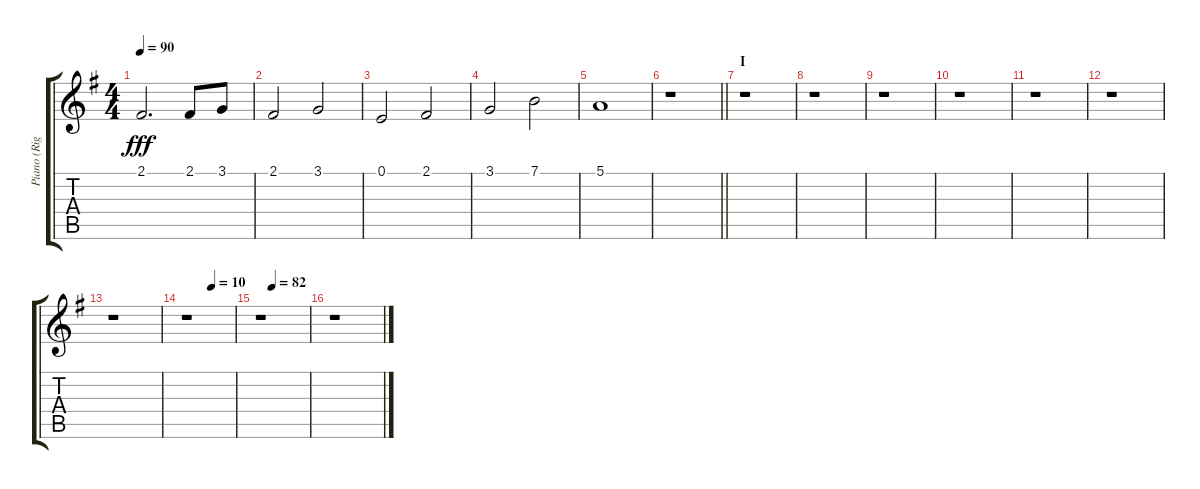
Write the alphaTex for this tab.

\track ("Piano (Right Hand)" "Piano (Rig") {instrument acousticgrandpiano}
\staff {score tabs}
\tuning (E4 B3 G3 D3 A2 E2) {hide}
\ts (4 4)
\tempo 90
\clef g2
\ks g
2.1.2{d dy fff} 2.1.8 3.1.8 |
2.1.2 3.1.2 |
0.1.2 2.1.2 |
3.1.2 7.1.2 |
5.1.1 |
\barLineRight lightlight
r.1 |
\section ("" "I")
r.1 |
r.1 |
r.1 |
r.1 |
r.1 |
r.1 |
r.1 |
\tempo (10 0.53125)
r.1 |
\tempo (82 0.25)
r.1 |
r.1
